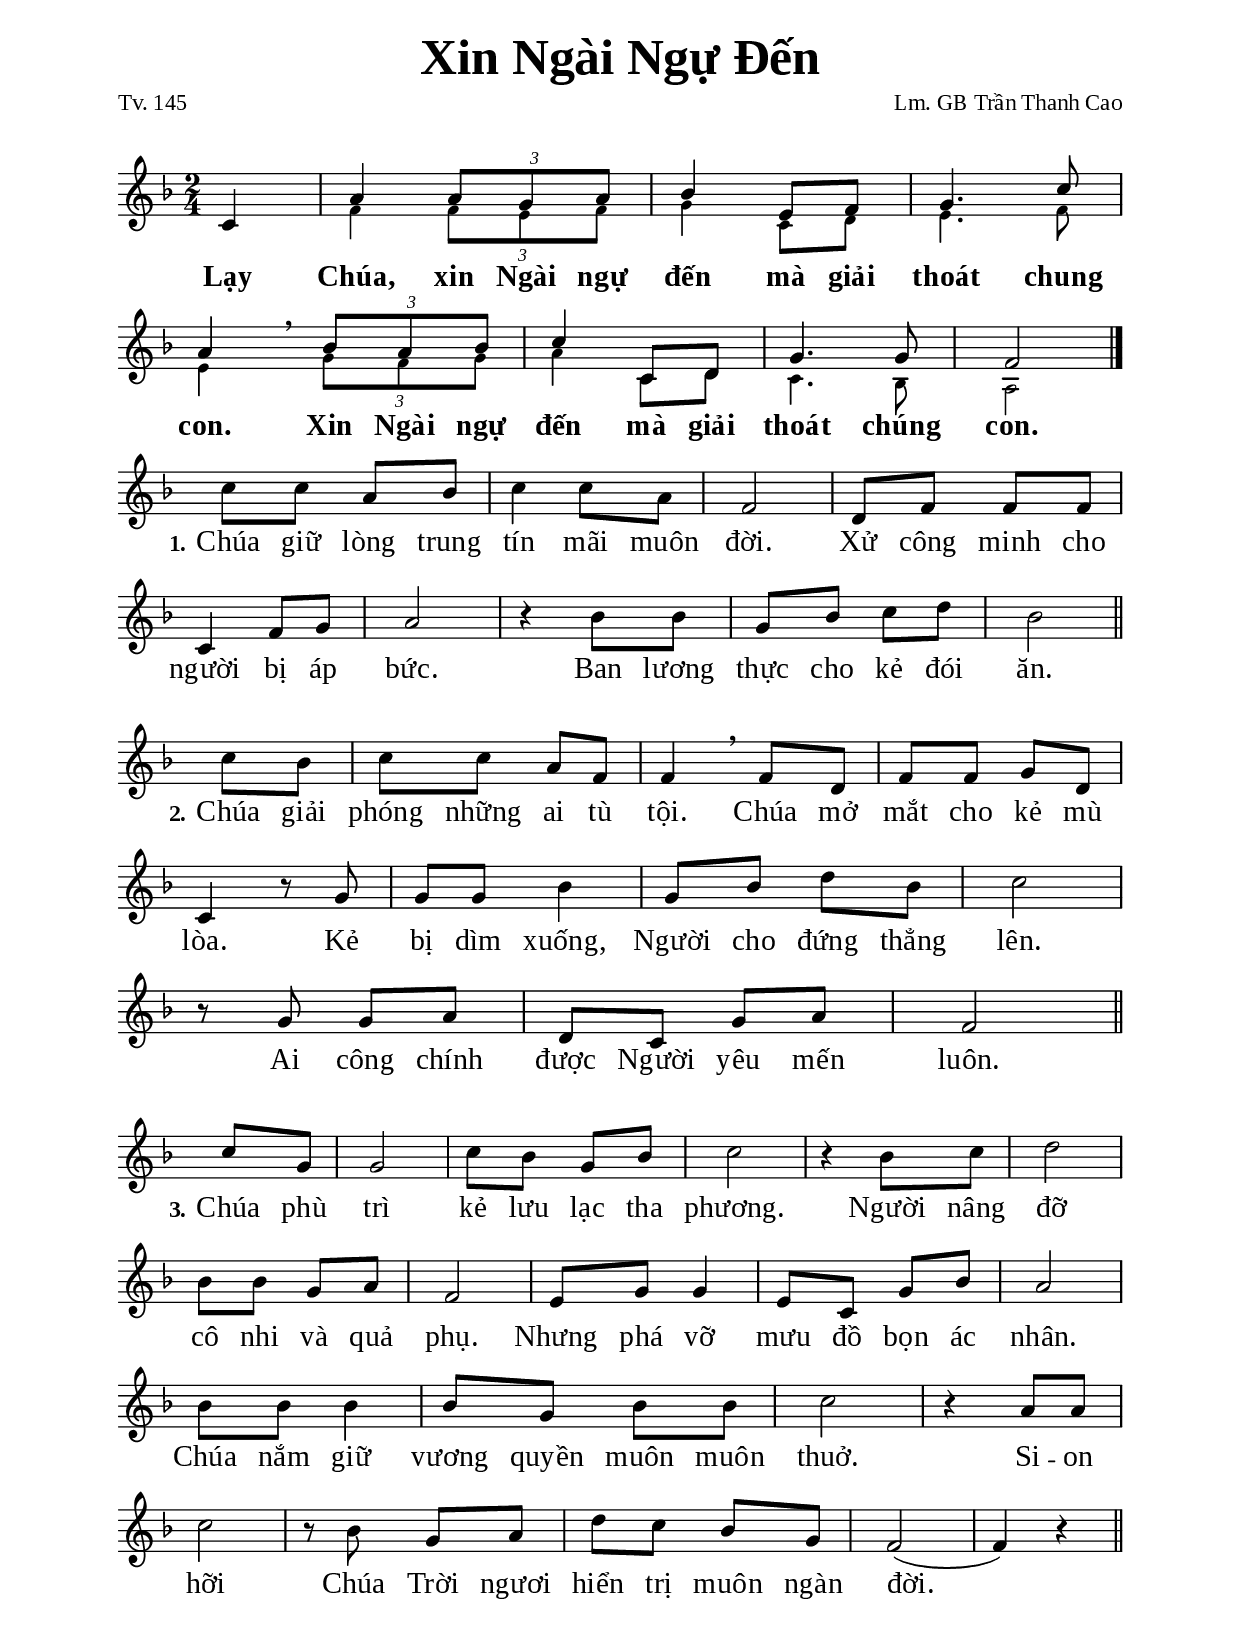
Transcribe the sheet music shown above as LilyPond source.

% Cài đặt chung
\version "2.22.1"
\include "english.ly"

\header {
  title = \markup { \fontsize #3 "Xin Ngài Ngự Đến" }
  poet = "Tv. 145"
  composer = "Lm. GB Trần Thanh Cao"
  arranger = " "
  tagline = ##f
}

\paper {
  #(set-paper-size "a4")
  top-margin = 10\mm
  bottom-margin = 10\mm
  left-margin = 20\mm
  right-margin = 20\mm
  indent = #0
  #(define fonts
    (make-pango-font-tree
      "Liberation Serif"
      "Liberation Serif"
      "Liberation Serif"
      (/ 20 20)))
  page-count = #1
}

% Nhạc điệp khúc
nhacDiepKhucSop = \relative c' {
  \partial 4 c4 |
  a' \tuplet 3/2 { a8 g a } |
  bf4 e,8 f |
  g4. c8 |
  a4 \breathe \tuplet 3/2 { bf8 a bf } |
  c4 c,8 d |
  g4. g8 |
  f2 \bar "|."
}

nhacDiepKhucBas = \relative c' {
  \skip 4
  f4 \tuplet 3/2 { f8 e f } |
  g4 c,8 d |
  e4. f8 |
  e4 \tuplet 3/2 { g8 f g } |
  a4 c,8 d |
  c4. bf8 |
  a2
}

% Nhạc phiên khúc
nhacPhienKhucMot = \relative c'' {
  c8 c a bf |
  c4 c8 a |
  f2 |
  d8 f f f | \break
  c4 f8 g |
  a2 |
  r4 bf8 bf |
  g bf c d |
  bf2 \bar "||"
}

nhacPhienKhucHai = \relative c' {
  \partial 4 c'8 bf |
  c c a f |
  f4 \breathe f8 d |
  f f g d |
  c4 r8 g' |
  g g bf4 |
  g8 bf d bf |
  c2 |
  r8 g g a |
  d, c g' a |
  f2 \bar "||"
}

nhacPhienKhucBa = \relative c' {
  \partial 4 c'8 g |
  g2 |
  c8 bf g bf |
  c2 |
  r4 bf8 c |
  d2 |
  bf8 bf g a |
  f2 |
  e8 g g4 |
  e8 c g' bf |
  a2 |
  bf8 bf bf4 |
  bf8 g bf bf |
  c2 |
  r4 a8 a |
  c2 |
  r8 bf g a |
  d c bf g |
  f2 ( |
  f4) r4 \bar "||"
}

% Lời điệp khúc
loiDiepKhuc = \lyricmode {
  Lạy Chúa, xin Ngài ngự đến mà giải thoát chung con.
  Xin Ngài ngự đến mà giải thoát chúng con.
}

% Lời phiên khúc
loiPhienKhucMot = \lyricmode {
  \set stanza = #"1."
  Chúa giữ lòng trung tín mãi muôn đời.
  Xử công minh cho người bị áp bức.
  Ban lương thực cho kẻ đói ăn.
}

loiPhienKhucHai = \lyricmode {
  \set stanza = #"2."
  Chúa giải phóng những ai tù tội.
  Chúa mở mắt cho kẻ mù lòa.
  Kẻ bị dìm xuống, Người cho đứng thẳng lên.
  Ai công chính được Người yêu mến luôn.
}

loiPhienKhucBa = \lyricmode {
  \set stanza = #"3."
  Chúa phù trì kẻ lưu lạc tha phương.
  Người nâng đỡ cô nhi và quả phụ.
  Nhưng phá vỡ mưu đồ bọn ác nhân.
  Chúa nắm giữ vương quyền muôn muôn thuở.
  Si -- on hỡi Chúa Trời ngươi hiển trị muôn ngàn đời.
}


% Dàn trang
\score {
  \new ChoirStaff <<
    \new Staff = diepKhuc \with {
        \consists "Merge_rests_engraver"
        %\magnifyStaff #(magstep +1)
      }
      <<
      \new Voice = beSop {
        \voiceOne \key f \major \time 2/4 \nhacDiepKhucSop
      }
      \new Voice = beBas {
        \override NoteHead.font-size = #-2
        \voiceTwo \key f \major \time 2/4 \nhacDiepKhucBas
      }
    >>
    \new Lyrics \lyricsto beSop \loiDiepKhuc
  >>
  \layout {
    \override Lyrics.LyricText.font-series = #'bold
    \override Lyrics.LyricText.font-size = #+2.5
    \override Lyrics.LyricSpace.minimum-distance = #2.0
    \override Score.BarNumber.break-visibility = ##(#f #f #f)
    \override Score.SpacingSpanner.uniform-stretching = ##t
  }
}

\score {
  \new ChoirStaff <<
    \new Staff = phienKhuc \with {
        %\magnifyStaff #(magstep +1)
      }
      <<
      \new Voice = beSop {
        \key f \major \time 2/4 \nhacPhienKhucMot
      }
    >>
    \new Lyrics \lyricsto beSop \loiPhienKhucMot
  >>
  \layout {
    \override Staff.TimeSignature.transparent = ##t
    \override Lyrics.LyricText.font-size = #+2.5
    \override Lyrics.LyricSpace.minimum-distance = #2.0
    \override Score.BarNumber.break-visibility = ##(#f #f #f)
    \override Score.SpacingSpanner.uniform-stretching = ##t
  }
}

\score {
  \new ChoirStaff <<
    \new Staff = phienKhuc \with {
        %\magnifyStaff #(magstep +1)
      }
      <<
      \new Voice = beSop {
        \key f \major \time 2/4 \nhacPhienKhucHai
      }
    >>
    \new Lyrics \lyricsto beSop \loiPhienKhucHai
  >>
  \layout {
    \override Staff.TimeSignature.transparent = ##t
    \override Lyrics.LyricText.font-size = #+2.5
    \override Lyrics.LyricSpace.minimum-distance = #2.0
    \override Score.BarNumber.break-visibility = ##(#f #f #f)
    \override Score.SpacingSpanner.uniform-stretching = ##t
  }
}

\score {
  \new ChoirStaff <<
    \new Staff = phienKhuc \with {
        %\magnifyStaff #(magstep +1)
      }
      <<
      \new Voice = beSop {
        \key f \major \time 2/4 \nhacPhienKhucBa
      }
    >>
    \new Lyrics \lyricsto beSop \loiPhienKhucBa
  >>
  \layout {
    \override Staff.TimeSignature.transparent = ##t
    \override Lyrics.LyricText.font-size = #+2.5
    \override Lyrics.LyricSpace.minimum-distance = #2.0
    \override Score.BarNumber.break-visibility = ##(#f #f #f)
    \override Score.SpacingSpanner.uniform-stretching = ##t
  }
}
